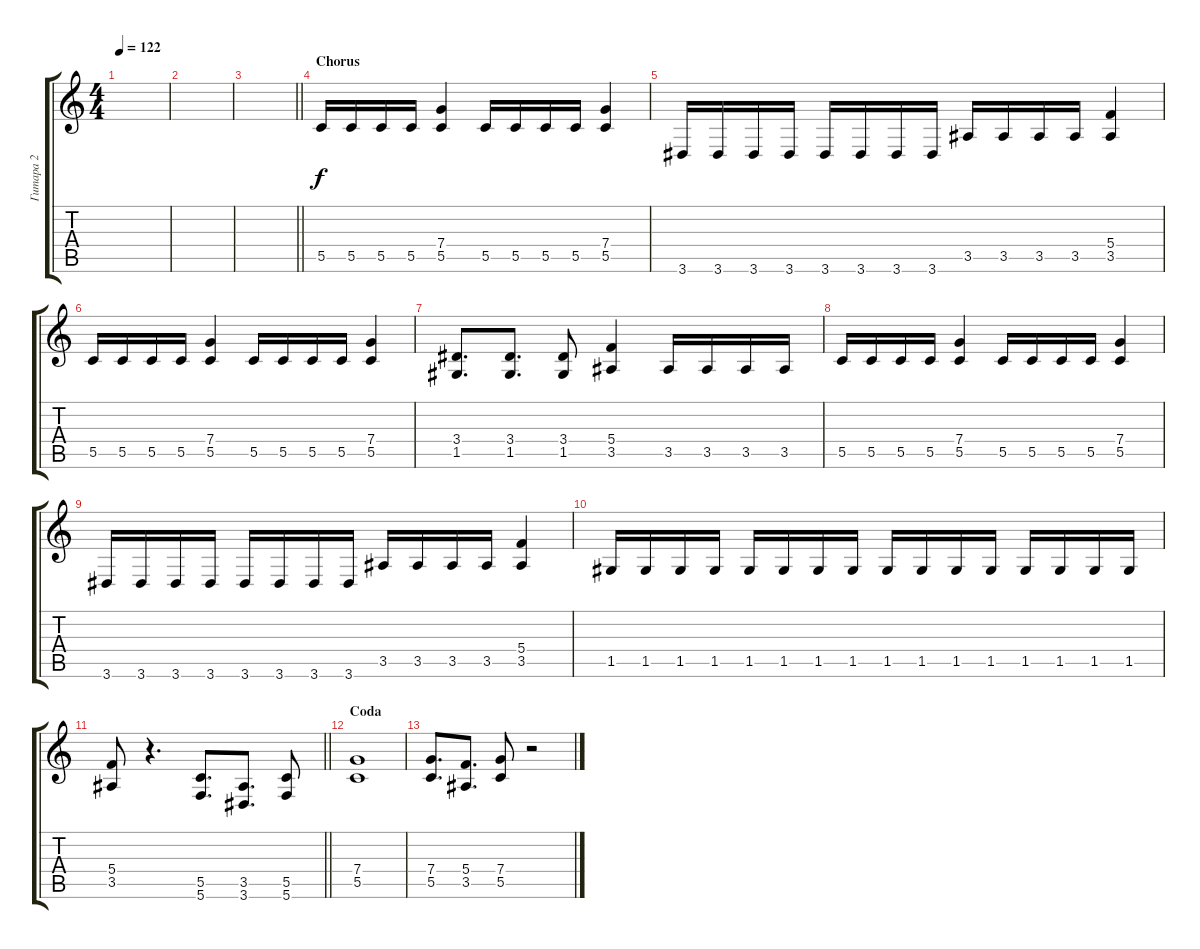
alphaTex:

\track ("Гитара 2" "Гитара 2") {instrument distortionguitar}
\staff {score tabs}
\tuning (D4 A3 F3 C3 G2 C2) {hide}
\ts (4 4)
\tempo 122
\clef g2
\ks c
|
|
\barLineRight lightlight
|
\section ("" "Chorus")
5.5.16 5.5.16 5.5.16 5.5.16 (7.4 5.5).4 5.5.16 5.5.16 5.5.16 5.5.16 (7.4 5.5).4 |
3.6.16 3.6.16 3.6.16 3.6.16 3.6.16 3.6.16 3.6.16 3.6.16 3.5.16 3.5.16 3.5.16 3.5.16 (5.4 3.5).4 |
5.5.16 5.5.16 5.5.16 5.5.16 (7.4 5.5).4 5.5.16 5.5.16 5.5.16 5.5.16 (7.4 5.5).4 |
(3.4 1.5).8{d} (3.4 1.5).8{d} (3.4 1.5).8 (5.4 3.5).4 3.5.16 3.5.16 3.5.16 3.5.16 |
5.5.16 5.5.16 5.5.16 5.5.16 (7.4 5.5).4 5.5.16 5.5.16 5.5.16 5.5.16 (7.4 5.5).4 |
3.6.16 3.6.16 3.6.16 3.6.16 3.6.16 3.6.16 3.6.16 3.6.16 3.5.16 3.5.16 3.5.16 3.5.16 (5.4 3.5).4 |
1.5.16 1.5.16 1.5.16 1.5.16 1.5.16 1.5.16 1.5.16 1.5.16 1.5.16 1.5.16 1.5.16 1.5.16 1.5.16 1.5.16 1.5.16 1.5.16 |
\barLineRight lightlight
(5.4 3.5).8 r.4{d} (5.5 5.6).8{d} (3.5 3.6).8{d} (5.5 5.6).8 |
\section ("" "Coda")
(7.4 5.5).1 |
(7.4 5.5).8{d} (5.4 3.5).8{d} (7.4 5.5).8 r.2
